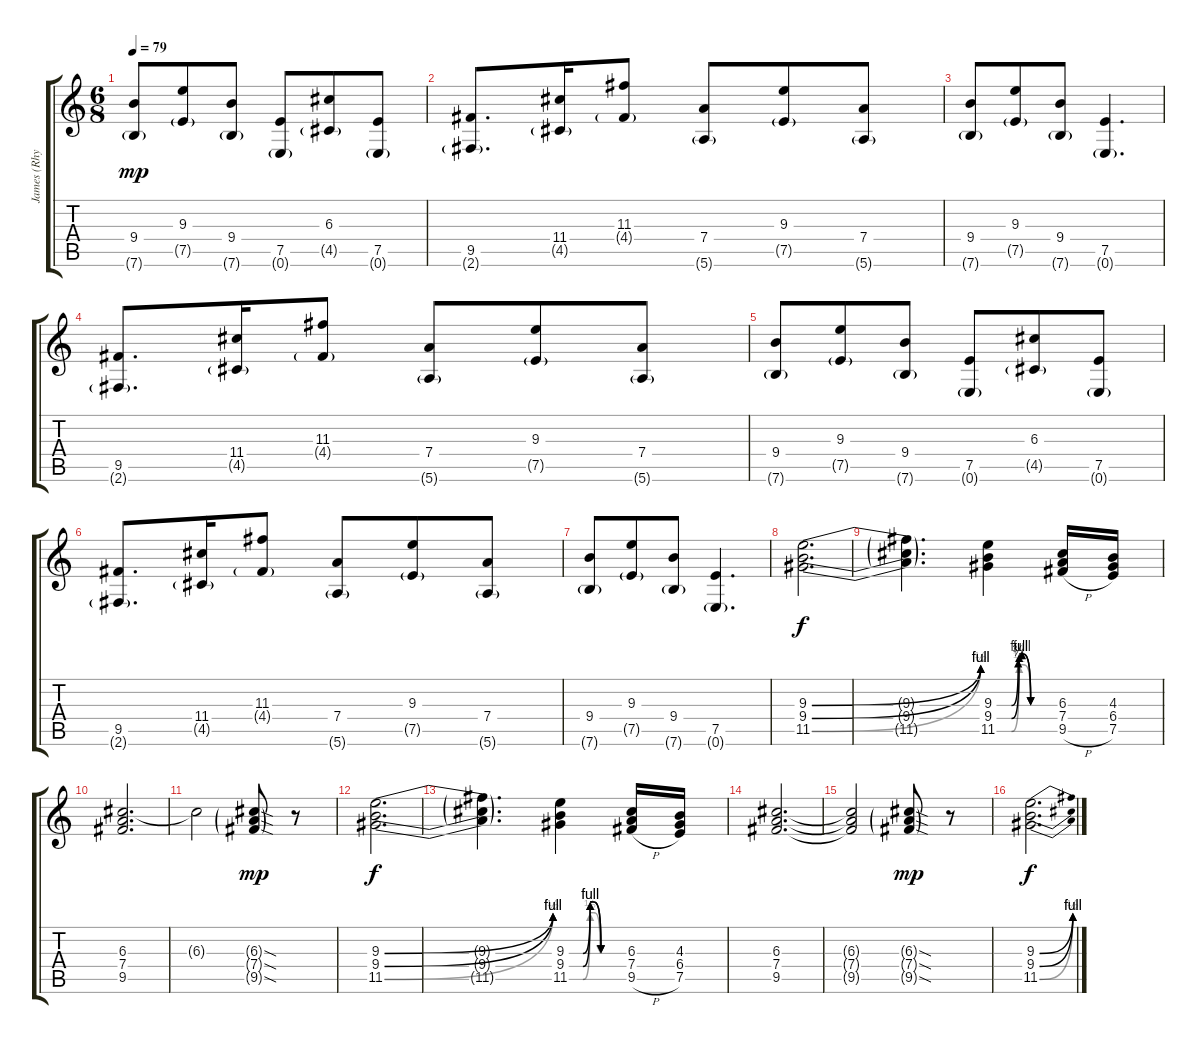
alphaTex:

\track ("James (Rhythm Guitar)" "James (Rhy") {instrument distortionguitar}
\staff {score tabs}
\tuning (E4 B3 G3 D3 A2 E2) {hide}
\ts (6 8)
\tempo 79
\clef g2
\ks c
(9.4 7.6{g}).8{dy mp} (9.3 7.5{g}).8 (9.4 7.6{g}).8 (7.5 0.6{g}).8 (6.3 4.5{g}).8 (7.5 0.6{g}).8 |
(9.5 2.6{g}).8{d} (11.4 4.5{g}).16 (11.3 4.4{g}).8 (7.4 5.6{g}).8 (9.3 7.5{g}).8 (7.4 5.6{g}).8 |
(9.4 7.6{g}).8 (9.3 7.5{g}).8 (9.4 7.6{g}).8 (7.5 0.6{g}).4{d} |
(9.5 2.6{g}).8{d} (11.4 4.5{g}).16 (11.3 4.4{g}).8 (7.4 5.6{g}).8 (9.3 7.5{g}).8 (7.4 5.6{g}).8 |
(9.4 7.6{g}).8 (9.3 7.5{g}).8 (9.4 7.6{g}).8 (7.5 0.6{g}).8 (6.3 4.5{g}).8 (7.5 0.6{g}).8 |
(9.5 2.6{g}).8{d} (11.4 4.5{g}).16 (11.3 4.4{g}).8 (7.4 5.6{g}).8 (9.3 7.5{g}).8 (7.4 5.6{g}).8 |
(9.4 7.6{g}).8 (9.3 7.5{g}).8 (9.4 7.6{g}).8 (7.5 0.6{g}).4{d} |
(9.3{be (bend 0 0 60 4)} 9.4{be (bend 0 0 60 4)} 11.5{be (bend 0 0 60 2)}).2{d dy f volume 0} |
(9.3{t} 9.4{t} 11.5{t}).4{d} (9.3{be (custom 0 0 15 0 22 3 26 4 35 0 60 0)} 9.4{be (custom 0 0 15 0 23 4 26 4 35 0 60 0)} 11.5{be (custom 0 0 15 0 23 2 27 2 35 0 60 0)}).4 (6.3 7.4 9.5{h}).16 (4.3 6.4 7.5).16 |
(6.3 7.4 9.5).2{d} |
6.3{t}.2 (6.3{sod g} 7.4{sod g} 9.5{sod g}).8{dy mp} r.8 |
(9.3{be (bend 0 0 60 4)} 9.4{be (bend 0 0 60 4)} 11.5{be (bend 0 0 60 2)}).2{d dy f} |
(9.3{t} 9.4{t} 11.5{t}).4{d} (9.3{be (custom 0 0 15 0 23 4 26 4 35 0 60 0)} 9.4{be (custom 0 0 15 0 23 4 26 4 35 0 60 0)} 11.5{be (custom 0 0 15 0 23 2 27 2 34 0 60 0)}).4 (6.3 7.4 9.5{h}).16 (4.3 6.4 7.5).16 |
(6.3 7.4 9.5).2{d} |
(6.3{t} 7.4{t} 9.5{t}).2 (6.3{sod g} 7.4{sod g} 9.5{sod g}).8{dy mp} r.8 |
(9.3{be (bend 0 0 60 4)} 9.4{be (bend 0 0 60 4)} 11.5{be (bend 0 0 60 2)}).2{d dy f}
